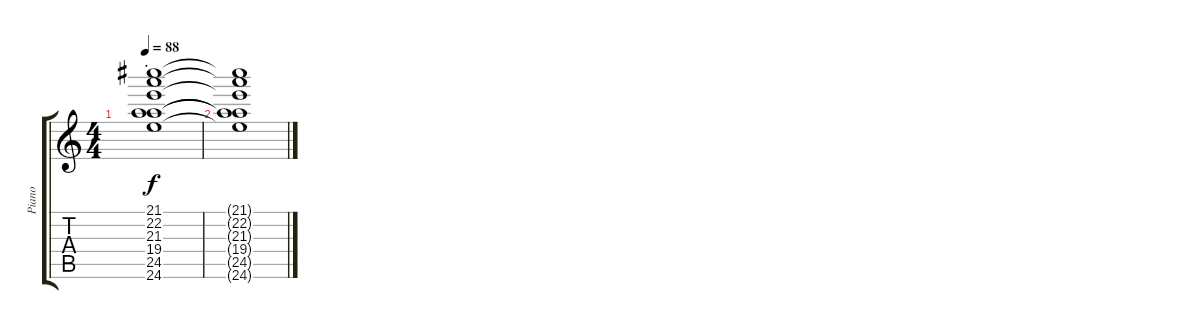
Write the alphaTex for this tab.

\track ("Piano" "Piano") {instrument acousticguitarsteel}
\staff {score tabs}
\tuning (E4 B3 G3 D3 A2 E2) {hide}
\ts (4 4)
\tempo 88
\clef g2
\ks c
(21.1{st} 22.2{st} 21.3{st} 19.4{st} 24.5{st} 24.6{st}).1{dy f} |
(21.1{t} 22.2{t} 21.3{t} 19.4{t} 24.5{t} 24.6{t}).1
